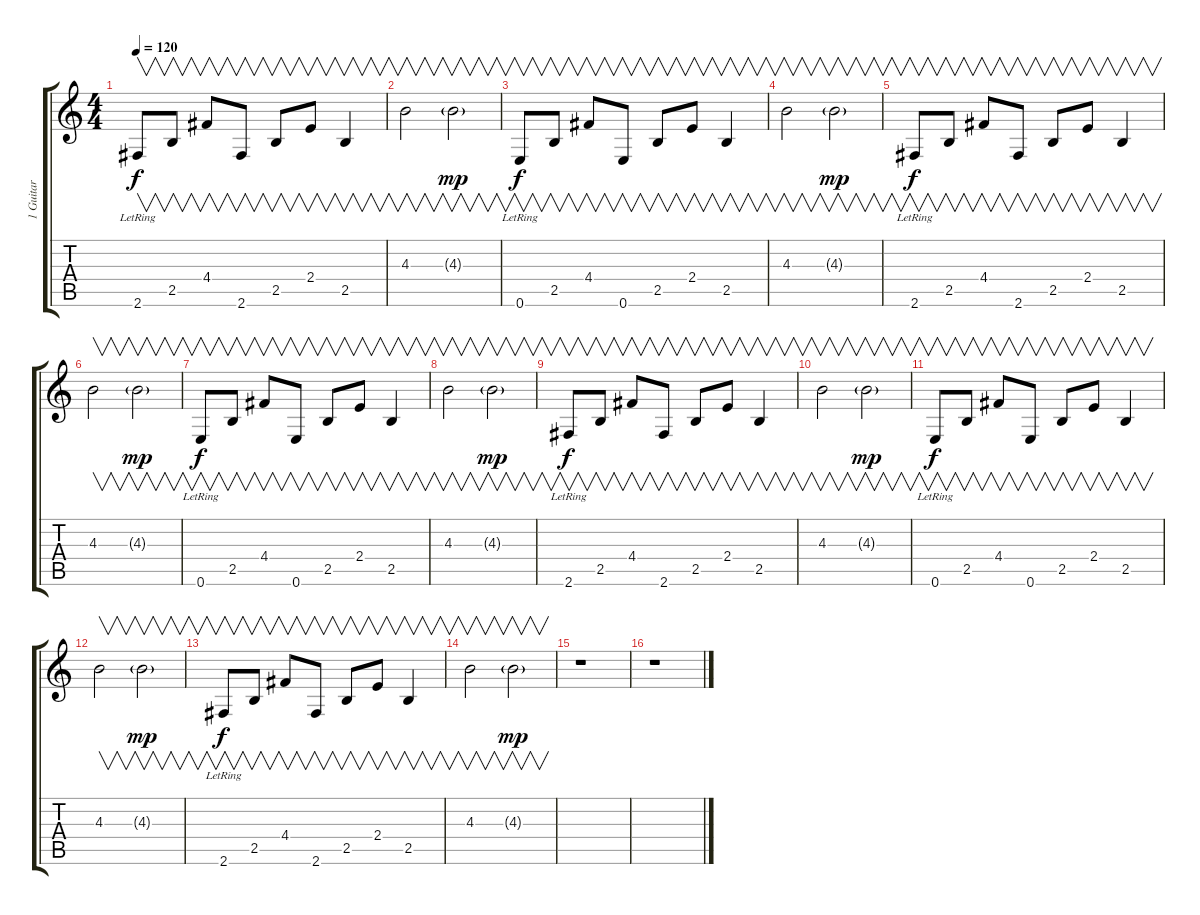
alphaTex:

\track ("1 Guitar" "1 Guitar") {instrument electricguitarclean}
\staff {score tabs}
\tuning (E4 B3 G3 D3 A2 E2) {hide}
\ts (4 4)
\tempo 120
\clef g2
\ks c
2.6{lr}.8{v dy f} 2.5.8{v} 4.4.8{v} 2.6.8{v} 2.5.8{v} 2.4.8{v} 2.5.4{v} |
4.3.2{v} 4.3{g}.2{v dy mp} |
0.6{lr}.8{v dy f} 2.5.8{v} 4.4.8{v} 0.6.8{v} 2.5.8{v} 2.4.8{v} 2.5.4{v} |
4.3.2{v} 4.3{g}.2{v dy mp} |
2.6{lr}.8{v dy f} 2.5.8{v} 4.4.8{v} 2.6.8{v} 2.5.8{v} 2.4.8{v} 2.5.4{v} |
4.3.2{v} 4.3{g}.2{v dy mp} |
0.6{lr}.8{v dy f} 2.5.8{v} 4.4.8{v} 0.6.8{v} 2.5.8{v} 2.4.8{v} 2.5.4{v} |
4.3.2{v} 4.3{g}.2{v dy mp} |
2.6{lr}.8{v dy f} 2.5.8{v} 4.4.8{v} 2.6.8{v} 2.5.8{v} 2.4.8{v} 2.5.4{v} |
4.3.2{v} 4.3{g}.2{v dy mp} |
0.6{lr}.8{v dy f} 2.5.8{v} 4.4.8{v} 0.6.8{v} 2.5.8{v} 2.4.8{v} 2.5.4{v} |
4.3.2{v} 4.3{g}.2{v dy mp} |
2.6{lr}.8{v dy f} 2.5.8{v} 4.4.8{v} 2.6.8{v} 2.5.8{v} 2.4.8{v} 2.5.4{v} |
4.3.2{v} 4.3{g}.2{v dy mp} |
r.1 |
r.1
